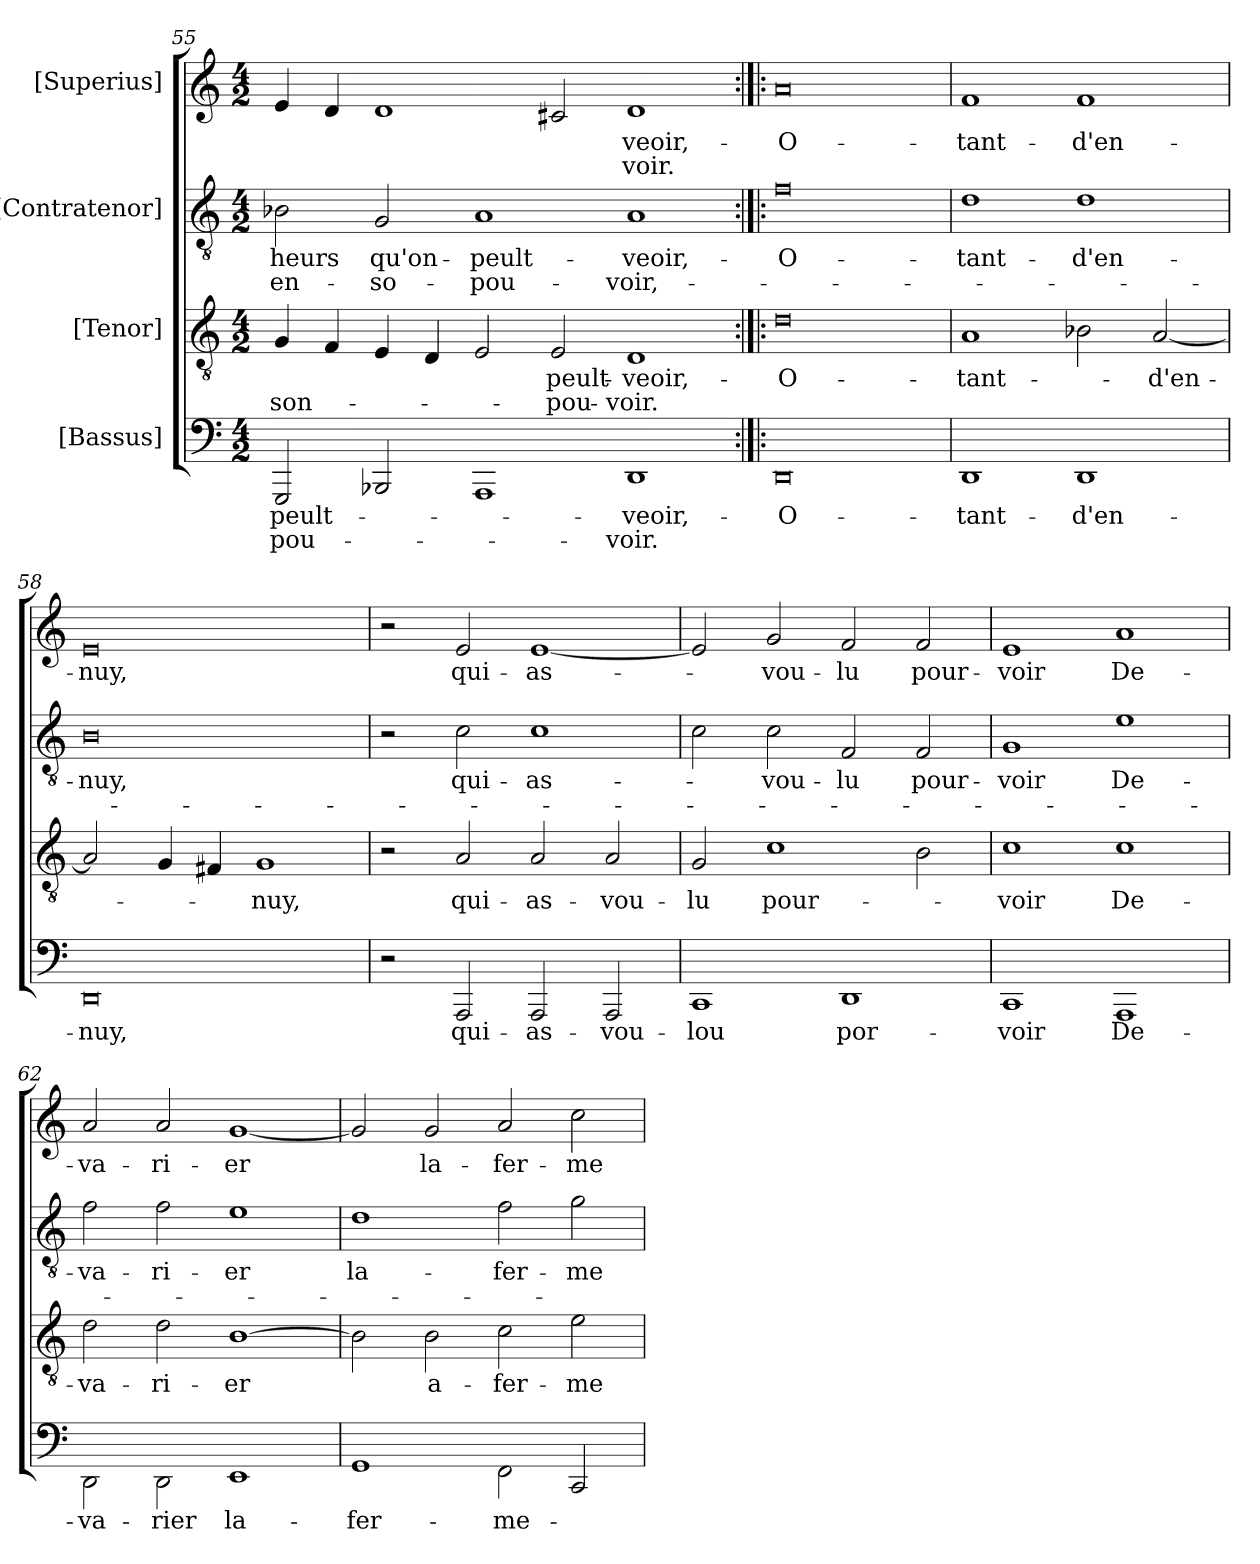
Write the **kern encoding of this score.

**kern	**text	**text	**kern	**text	**text	**kern	**text	**text	**kern	**text	**text
*part4	*part4	*part4	*part3	*part3	*part3	*part2	*part2	*part2	*part1	*part1	*part1
*staff4	*staff4	*staff4	*staff3	*staff3	*staff3	*staff2	*staff2	*staff2	*staff1	*staff1	*staff1
*I"[Bassus]	*	*	*I"[Tenor]	*	*	*I"[Contratenor]	*	*	*I"[Superius]	*	*
*clefF4	*	*	*clefGv2	*	*	*clefGv2	*	*	*clefG2	*	*
*k[]	*	*	*k[]	*	*	*k[]	*	*	*k[]	*	*
*M4/2	*	*	*M4/2	*	*	*M4/2	*	*	*M4/2	*	*
=55	=55	=55	=55	=55	=55	=55	=55	=55	=55	=55	=55
2GGG/	peult-	pou-	4G/	.	son-	2B-X\	-heurs	en-	4e/	.	.
.	.	.	4F/	.	.	.	.	.	4d/	.	.
2BBB-X/	.	.	4E/	.	.	2G/	qu'on-	so-	1d/	.	.
.	.	.	4D/	.	.	.	.	.	.	.	.
1AAA/	.	.	2E/	.	.	1A/	peult-	pou-	.	.	.
.	.	.	2E/	peult-	pou-	.	.	.	2c#X/	.	.
1DD\	veoir,-	-voir.	1D/	veoir,-	-voir.	1A/	veoir,-	voir,-	1d/	veoir,-	-voir.
=56:|!|:	=56:|!|:	=56:|!|:	=56:|!|:	=56:|!|:	=56:|!|:	=56:|!|:	=56:|!|:	=56:|!|:	=56:|!|:	=56:|!|:	=56:|!|:
0DD/	O-	.	0d/	O-	.	0f/	O-	.	0a\	O-	.
=57	=57	=57	=57	=57	=57	=57	=57	=57	=57	=57	=57
1DD/	tant-	.	1A/	tant-	.	1d/	tant-	.	1f/	tant-	.
1DD/	d'en-	.	2B-X\	.	.	1d/	d'en-	.	1f/	d'en-	.
.	.	.	[2A/	d'en-	.	.	.	.	.	.	.
=58	=58	=58	=58	=58	=58	=58	=58	=58	=58	=58	=58
0DD\	-nuy,	.	2A/]	.	.	0B\	-nuy,	.	0e/	-nuy,	.
.	.	.	4G/	.	.	.	.	.	.	.	.
.	.	.	4F#X/	.	.	.	.	.	.	.	.
.	.	.	1G/	-nuy,	.	.	.	.	.	.	.
=59	=59	=59	=59	=59	=59	=59	=59	=59	=59	=59	=59
2r	.	.	2r	.	.	2r	.	.	2r	.	.
2AAA/	qui-	.	2A/	qui-	.	2c\	qui-	.	2e/	qui-	.
2AAA/	as-	.	2A/	as-	.	1c/	as-	.	[1e/	as-	.
2AAA/	vou-	.	2A/	vou-	.	.	.	.	.	.	.
=60	=60	=60	=60	=60	=60	=60	=60	=60	=60	=60	=60
1CC\	-lou	.	2G/	-lu	.	2c\	.	.	2e/]	.	.
.	.	.	1c/	pour-	.	2c\	vou-	.	2g/	vou-	.
1DD/	por-	.	.	.	.	2F/	-lu	.	2f/	-lu	.
.	.	.	2B\	.	.	2F/	pour-	.	2f/	pour-	.
=61	=61	=61	=61	=61	=61	=61	=61	=61	=61	=61	=61
1CC\	-voir	.	1c/	-voir	.	1G/	-voir	.	1e/	-voir	.
1AAA\	De-	.	1c/	De-	.	1e/	De-	.	1a/	De-	.
=62	=62	=62	=62	=62	=62	=62	=62	=62	=62	=62	=62
2DD\	va-	.	2d\	va-	.	2f\	va-	.	2a/	va-	.
2DD\	-rier	.	2d\	-ri-	.	2f\	-ri-	.	2a/	-ri-	.
1EE/	la-	.	[1B\	-er	.	1e/	-er	.	[1g/	-er	.
=63	=63	=63	=63	=63	=63	=63	=63	=63	=63	=63	=63
1GG/	fer-	.	2B\]	.	.	1d/	la-	.	2g/]	.	.
.	.	.	2B\	a-	.	.	.	.	2g/	la-	.
2FF\	-me-	.	2c\	fer-	.	2f\	fer-	.	2a/	fer-	.
2CC/	.	.	2e\	-me-	.	2g\	-me-	.	2cc\	-me-	.
=	=	=	=	=	=	=	=	=	=	=	=
*-	*-	*-	*-	*-	*-	*-	*-	*-	*-	*-	*-
